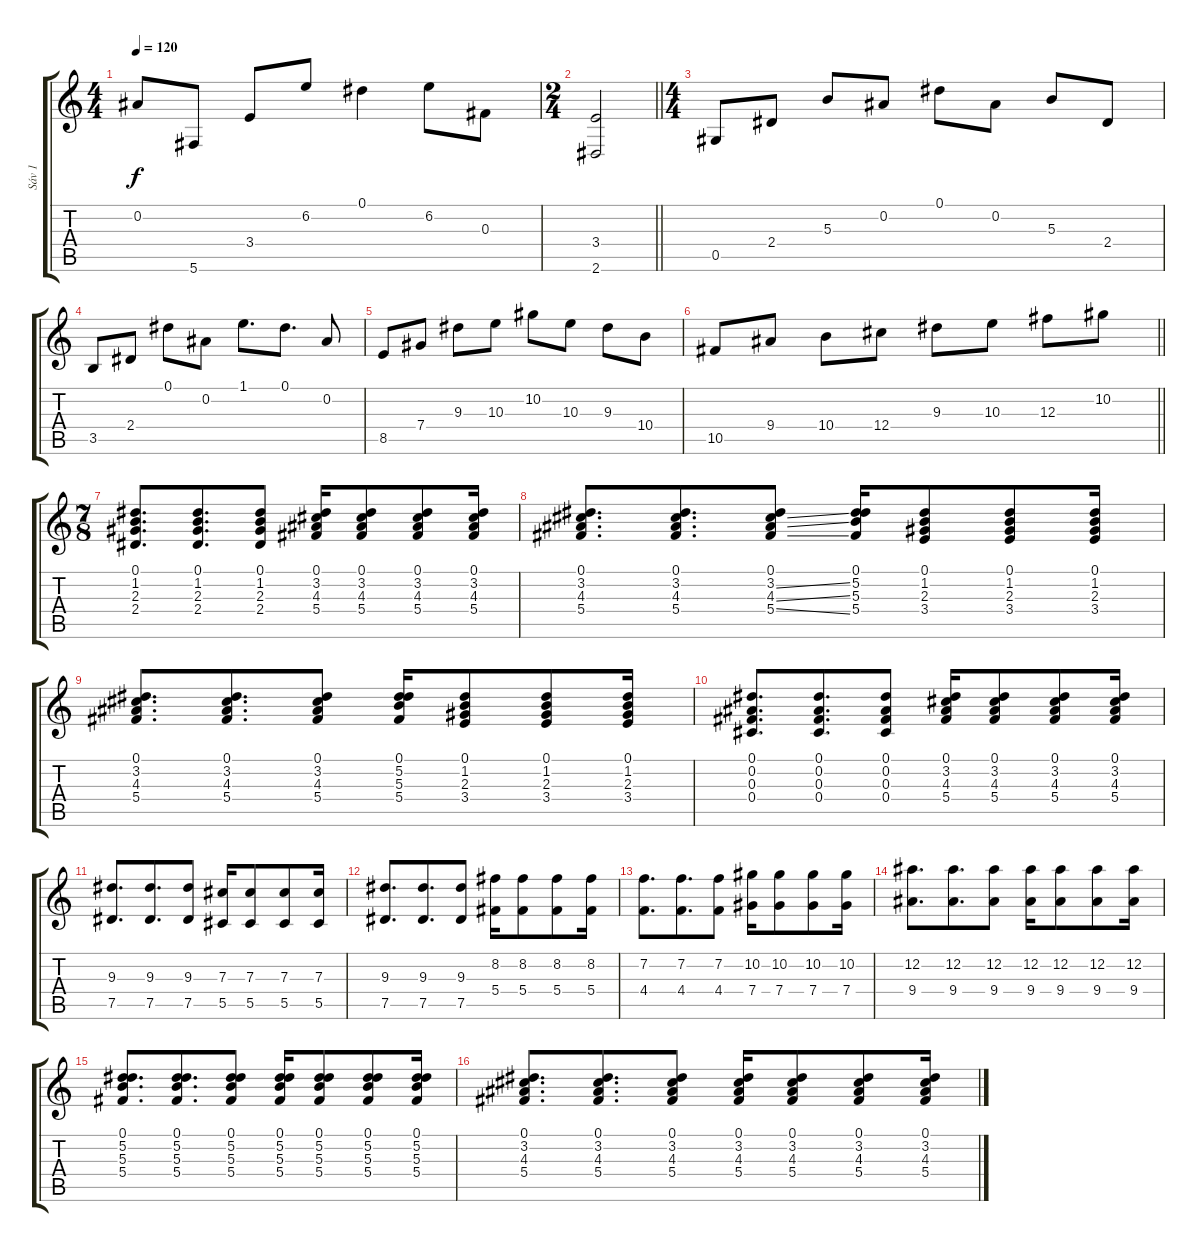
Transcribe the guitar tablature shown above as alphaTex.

\track ("Sáv 1" "Sáv 1") {instrument overdrivenguitar}
\staff {score tabs}
\tuning (Eb4 Bb3 Gb3 Db3 Ab2 Db2) {hide}
\ts (4 4)
\tempo 120
\clef g2
\ks c
0.2{t}.8{dy f} 5.6.8 3.4.8 6.2.8 0.1.4 6.2.8 0.3.8 |
\ts (2 4)
\barLineRight lightlight
(3.4 2.6).2 |
\ts (4 4)
0.5.8 2.4.8 5.3.8 0.2.8 0.1.8 0.2.8 5.3.8 2.4.8 |
3.5.8 2.4.8 0.1.8 0.2.8 1.1.8{d} 0.1.8{d} 0.2.8 |
8.5.8{volume 12 instrument distortionguitar} 7.4.8 9.3.8 10.3.8 10.2.8 10.3.8 9.3.8 10.4.8 |
\barLineRight lightlight
10.5.8 9.4.8 10.4.8 12.4.8 9.3.8 10.3.8 12.3.8 10.2.8 |
\ts (7 8)
(0.1 1.2 2.3 2.4).8{d} (0.1 1.2 2.3 2.4).8{d} (0.1 1.2 2.3 2.4).8 (0.1 3.2 4.3 5.4).16 (0.1 3.2 4.3 5.4).8 (0.1 3.2 4.3 5.4).8 (0.1 3.2 4.3 5.4).16 |
(0.1 3.2 4.3 5.4).8{d} (0.1 3.2 4.3 5.4).8{d} (0.1 3.2{ss} 4.3{ss} 5.4{ss}).8 (0.1 5.2 5.3 5.4).16 (0.1 1.2 2.3 3.4).8 (0.1 1.2 2.3 3.4).8 (0.1 1.2 2.3 3.4).16 |
(0.1 3.2 4.3 5.4).8{d} (0.1 3.2 4.3 5.4).8{d} (0.1 3.2 4.3 5.4).8 (0.1 5.2 5.3 5.4).16 (0.1 1.2 2.3 3.4).8 (0.1 1.2 2.3 3.4).8 (0.1 1.2 2.3 3.4).16 |
(0.1 0.2 0.3 0.4).8{d} (0.1 0.2 0.3 0.4).8{d} (0.1 0.2 0.3 0.4).8 (0.1 3.2 4.3 5.4).16 (0.1 3.2 4.3 5.4).8 (0.1 3.2 4.3 5.4).8 (0.1 3.2 4.3 5.4).16 |
(9.3 7.5).8{d} (9.3 7.5).8{d} (9.3 7.5).8 (7.3 5.5).16 (7.3 5.5).8 (7.3 5.5).8 (7.3 5.5).16 |
(9.3 7.5).8{d} (9.3 7.5).8{d} (9.3 7.5).8 (8.2 5.4).16 (8.2 5.4).8 (8.2 5.4).8 (8.2 5.4).16 |
(7.2 4.4).8{d} (7.2 4.4).8{d} (7.2 4.4).8 (10.2 7.4).16 (10.2 7.4).8 (10.2 7.4).8 (10.2 7.4).16 |
(12.2 9.4).8{d} (12.2 9.4).8{d} (12.2 9.4).8 (12.2 9.4).16 (12.2 9.4).8 (12.2 9.4).8 (12.2 9.4).16 |
(0.1 5.2 5.3 5.4).8{d} (0.1 5.2 5.3 5.4).8{d} (0.1 5.2 5.3 5.4).8 (0.1 5.2 5.3 5.4).16 (0.1 5.2 5.3 5.4).8 (0.1 5.2 5.3 5.4).8 (0.1 5.2 5.3 5.4).16 |
(0.1 3.2 4.3 5.4).8{d} (0.1 3.2 4.3 5.4).8{d} (0.1 3.2 4.3 5.4).8 (0.1 3.2 4.3 5.4).16 (0.1 3.2 4.3 5.4).8 (0.1 3.2 4.3 5.4).8 (0.1 3.2 4.3 5.4).16
